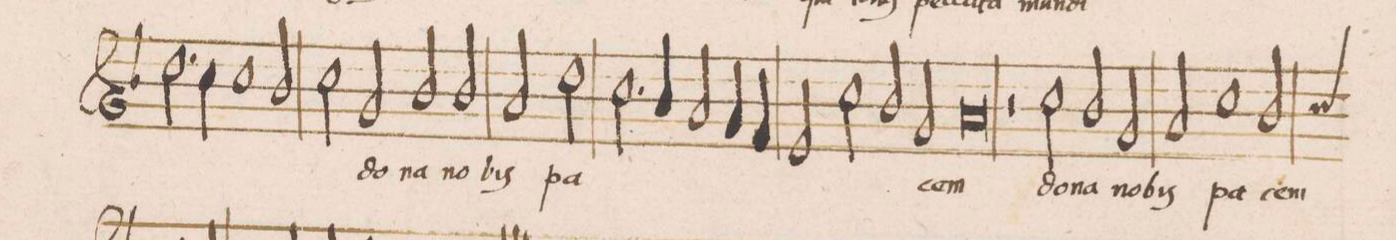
**kern	**text
*I"DISCANTVS	*
*clefG2	*
*k[b-]	*
*met(c|)	*
*M2/1	*
2.dd\	.
4cc\	.
[2cc\	.
=41	=41
2cc\]	.
2b-/	.
2cc\	.
2g/	do-
=42	=42
2b-/	-na
2b-/	no-
2a/	-bis
2dd\	pa-
=43	=43
2.cc\	.
4b-/	.
2a/	.
4g/	.
4f/	.
=44	=44
2e/	.
2cc\	.
2b-/	.
2g/	.
=45	=45
0a	-cem
=46	=46
2r	.
2cc\	do-
2b-/	-na
2g/	no-
=47	=47
2a/	-bis
1cc	pa-
2b-/	-cem
*custos:cc	*
=48	=48
*-	*-
